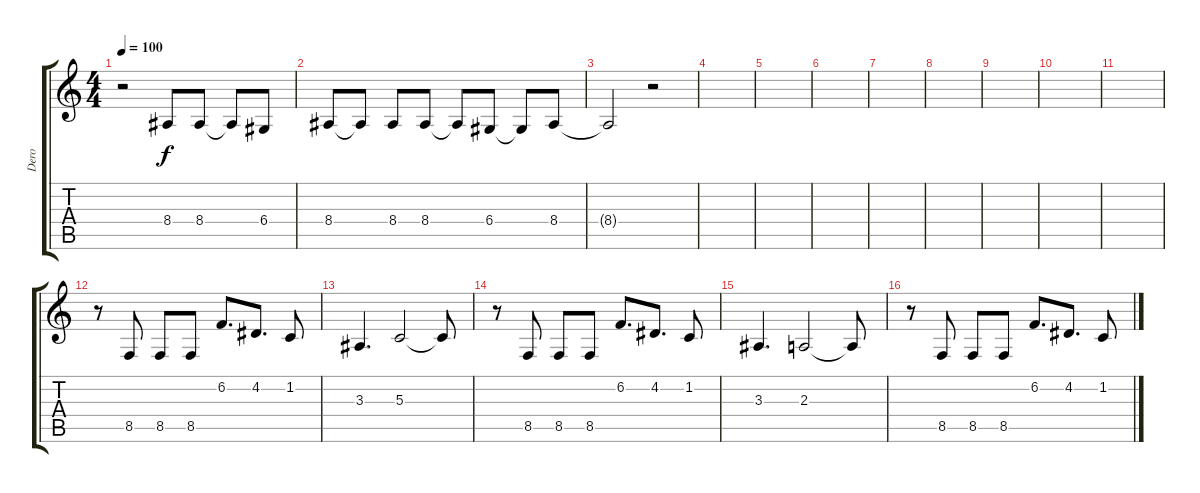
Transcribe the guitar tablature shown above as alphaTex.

\track ("Dero" "Dero") {instrument choiraahs}
\staff {score tabs}
\tuning (E4 B3 G3 D3 A2 E2) {hide}
\ts (4 4)
\tempo 100
\clef g2
\ks c
r.2{dy f} 8.4.8 8.4.8 8.4{t}.8 6.4.8 |
8.4.8 8.4{t}.8 8.4.8 8.4.8 8.4{t}.8 6.4.8 6.4{t}.8 8.4.8 |
8.4{t}.2 r.2 |
|
|
|
|
|
|
|
|
r.8 8.5.8 8.5.8 8.5.8 6.2.8{d} 4.2.8{d} 1.2.8 |
3.3.4{d} 5.3.2 5.3{t}.8 |
r.8 8.5.8 8.5.8 8.5.8 6.2.8{d} 4.2.8{d} 1.2.8 |
3.3.4{d} 2.3.2 2.3{t}.8 |
r.8 8.5.8 8.5.8 8.5.8 6.2.8{d} 4.2.8{d} 1.2.8
